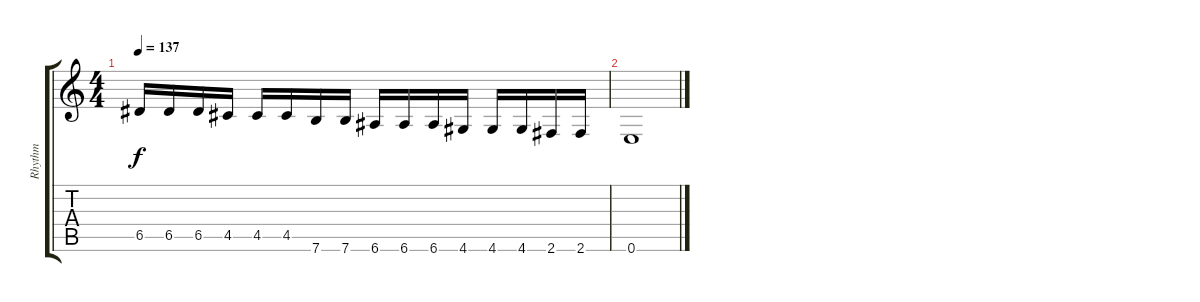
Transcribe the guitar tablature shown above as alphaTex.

\track ("Rhythm" "Rhythm") {instrument acousticguitarsteel}
\staff {score tabs}
\tuning (E4 B3 G3 D3 A2 E2) {hide}
\ts (4 4)
\tempo 137
\clef g2
\ks c
6.5.16{dy f} 6.5.16 6.5.16 4.5.16 4.5.16 4.5.16 7.6.16 7.6.16 6.6.16 6.6.16 6.6.16 4.6.16 4.6.16 4.6.16 2.6.16 2.6.16 |
0.6.1
